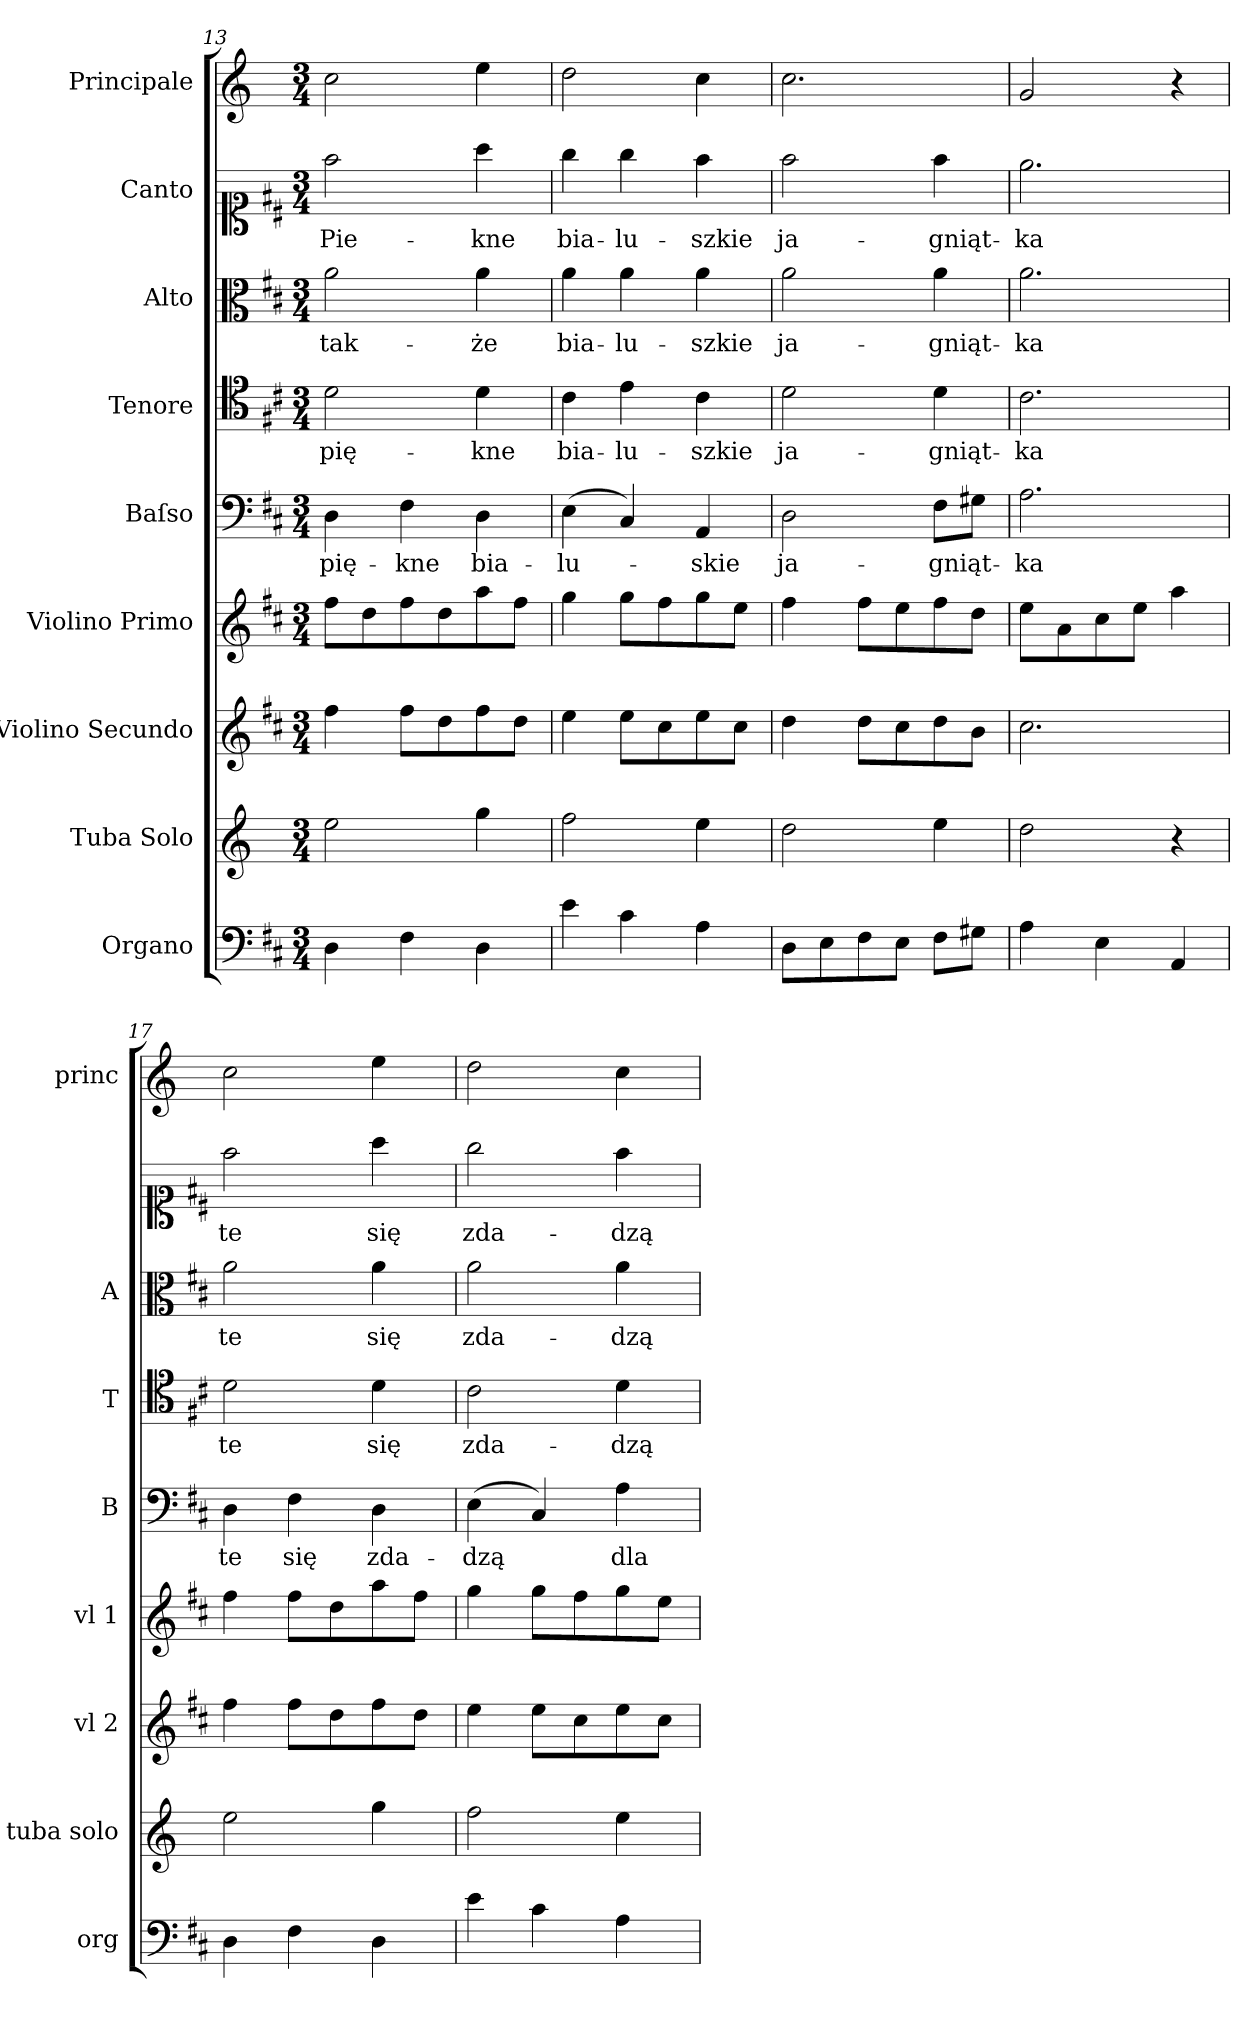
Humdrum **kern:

**kern	**kern	**kern	**kern	**kern	**text	**kern	**text	**kern	**text	**kern	**text	**kern
*part9	*part8	*part7	*part6	*part5	*part5	*part4	*part4	*part3	*part3	*part2	*part2	*part1
*staff9	*staff8	*staff7	*staff6	*staff5	*staff5	*staff4	*staff4	*staff3	*staff3	*staff2	*staff2	*staff1
*I"Organo	*I"Tuba Solo	*I"Violino Secundo	*I"Violino Primo	*I"Baſso	*	*I"Tenore	*	*I"Alto	*	*I"Canto	*	*I"Principale
*I'org	*I'tuba solo	*I'vl 2	*I'vl 1	*I'B	*	*I'T	*	*I'A	*	*	*	*I'princ
*clefF4	*clefG2	*clefG2	*clefG2	*clefF4	*	*clefC4	*	*clefC3	*	*clefC1	*	*clefG2
*	*ITrd-1c-2	*	*	*	*	*	*	*	*	*	*	*ITrd-1c-2
*k[f#c#]	*k[f#c#]	*k[f#c#]	*k[f#c#]	*k[f#c#]	*	*k[f#c#]	*	*k[f#c#]	*	*k[f#c#]	*	*k[f#c#]
*M3/4	*M3/4	*M3/4	*M3/4	*M3/4	*	*M3/4	*	*M3/4	*	*M3/4	*	*M3/4
=13	=13	=13	=13	=13	=13	=13	=13	=13	=13	=13	=13	=13
4D\	2ff#\	4ff#\	8ff#\L	4D\	pię-	2d\	pię-	2a\	tak-	2ff#\	Pie-	2dd\
.	.	.	8dd\	.	.	.	.	.	.	.	.	.
4F#\	.	8ff#\L	8ff#\	4F#\	-kne	.	.	.	.	.	.	.
.	.	8dd\	8dd\	.	.	.	.	.	.	.	.	.
4D\	4aa\	8ff#\	8aa\	4D\	bia-	4d\	-kne	4a\	-że	4aa\	-kne	4ff#\
.	.	8dd\J	8ff#\J	.	.	.	.	.	.	.	.	.
=14	=14	=14	=14	=14	=14	=14	=14	=14	=14	=14	=14	=14
4e\	2gg\	4ee\	4gg\	(>4E\	-lu-	4c#\	bia-	4a\	bia-	4gg\	bia-	2ee\
4c#\	.	8ee\L	8gg\L	4C#/)	.	4e\	-lu-	4a\	-lu-	4gg\	-lu-	.
.	.	8cc#\	8ff#\	.	.	.	.	.	.	.	.	.
4A\	4ff#\	8ee\	8gg\	4AA/	-skie	4c#\	-szkie	4a\	-szkie	4ff#\	-szkie	4dd\
.	.	8cc#\J	8ee\J	.	.	.	.	.	.	.	.	.
=15	=15	=15	=15	=15	=15	=15	=15	=15	=15	=15	=15	=15
8D\L	2ee\	4dd\	4ff#\	2D\	ja-	2d\	ja-	2a\	ja-	2ff#\	ja-	2.dd\
8E\	.	.	.	.	.	.	.	.	.	.	.	.
8F#\	.	8dd\L	8ff#\L	.	.	.	.	.	.	.	.	.
8E\J	.	8cc#\	8ee\	.	.	.	.	.	.	.	.	.
8F#\L	4ff#\	8dd\	8ff#\	8F#\L	-gniąt-	4d\	-gniąt-	4a\	-gniąt-	4ff#\	-gniąt-	.
8G#X\J	.	8b\J	8dd\J	8G#X\J	.	.	.	.	.	.	.	.
=16	=16	=16	=16	=16	=16	=16	=16	=16	=16	=16	=16	=16
4A\	2ee\	2.cc#\	8ee\L	2.A\	-ka	2.c#\	-ka	2.a\	-ka	2.ee\	-ka	2a/
.	.	.	8a\	.	.	.	.	.	.	.	.	.
4E\	.	.	8cc#\	.	.	.	.	.	.	.	.	.
.	.	.	8ee\J	.	.	.	.	.	.	.	.	.
4AA/	4r	.	4aa\	.	.	.	.	.	.	.	.	4r
=17	=17	=17	=17	=17	=17	=17	=17	=17	=17	=17	=17	=17
4D\	2ff#\	4ff#\	4ff#\	4D\	te	2d\	te	2a\	te	2ff#\	te	2dd\
4F#\	.	8ff#\L	8ff#\L	4F#\	się	.	.	.	.	.	.	.
.	.	8dd\	8dd\	.	.	.	.	.	.	.	.	.
4D\	4aa\	8ff#\	8aa\	4D\	zda-	4d\	się	4a\	się	4aa\	się	4ff#\
.	.	8dd\J	8ff#\J	.	.	.	.	.	.	.	.	.
=18	=18	=18	=18	=18	=18	=18	=18	=18	=18	=18	=18	=18
4e\	2gg\	4ee\	4gg\	(>4E\	-dzą	2c#\	zda-	2a\	zda-	2gg\	zda-	2ee\
4c#\	.	8ee\L	8gg\L	4C#/)	.	.	.	.	.	.	.	.
.	.	8cc#\	8ff#\	.	.	.	.	.	.	.	.	.
4A\	4ff#\	8ee\	8gg\	4A\	dla	4d\	-dzą	4a\	-dzą	4ff#\	-dzą	4dd\
.	.	8cc#\J	8ee\J	.	.	.	.	.	.	.	.	.
=	=	=	=	=	=	=	=	=	=	=	=	=
*-	*-	*-	*-	*-	*-	*-	*-	*-	*-	*-	*-	*-
